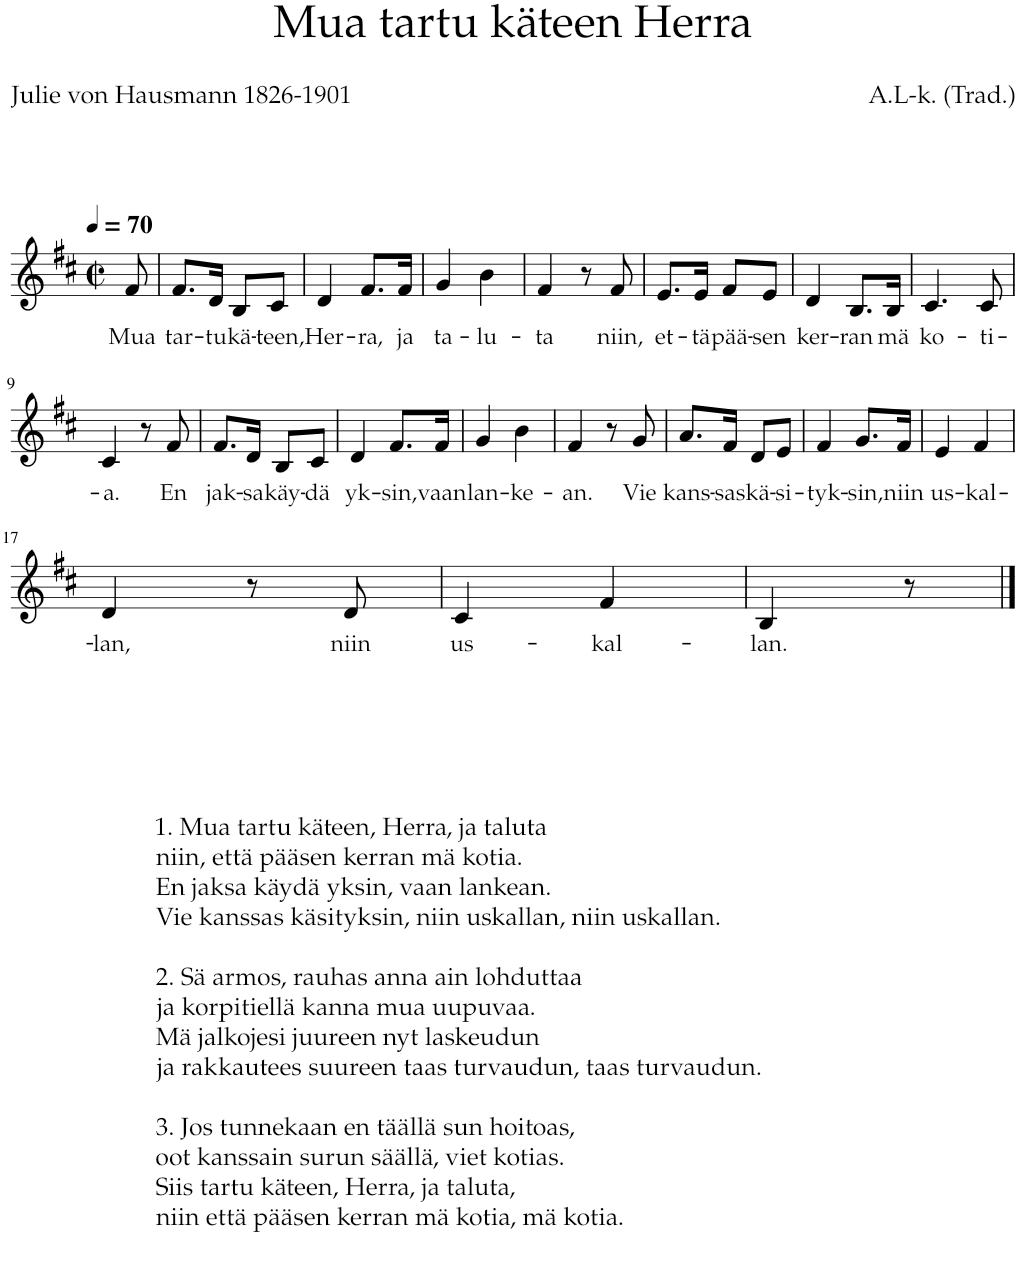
**kern	**text
*part1	*part1
*staff1	*staff1
*I"Staff	*
*clefG2	*
*k[f#c#]	*
*M2/2	*
*met(c|)	*
*MM70	*
=1	=1
!	!LO:LY:b
8f#/	Mua
=2	=2
!	!LO:LY:b
8.f#/L	tar-
!	!LO:LY:b
16d/Jk	-tu
!	!LO:LY:b
8B/L	kä-
!	!LO:LY:b
8c#/J	-teen,
=3	=3
!	!LO:LY:b
4d/	Her-
!	!LO:LY:b
8.f#/L	-ra,
!	!LO:LY:b
16f#/Jk	ja
=4	=4
!	!LO:LY:b
4g/	ta-
!	!LO:LY:b
4b\	-lu-
=5	=5
!	!LO:LY:b
4f#/	-ta
8r	.
!	!LO:LY:b
8f#/	niin,
=6	=6
!	!LO:LY:b
8.e/L	et-
!	!LO:LY:b
16e/Jk	-tä
!	!LO:LY:b
8f#/L	pää-
!	!LO:LY:b
8e/J	-sen
=7	=7
!	!LO:LY:b
4d/	ker-
!	!LO:LY:b
8.B/L	-ran
!	!LO:LY:b
16B/Jk	mä
=8	=8
!	!LO:LY:b
4.c#/	ko-
!	!LO:LY:b
8c#/	-ti-
!!LO:LB:g=z
=9	=9
!	!LO:LY:b
4c#/	-a.
8r	.
!	!LO:LY:b
8f#/	En
=10	=10
!	!LO:LY:b
8.f#/L	jak-
!	!LO:LY:b
16d/Jk	-sa
!	!LO:LY:b
8B/L	käy-
!	!LO:LY:b
8c#/J	-dä
=11	=11
!	!LO:LY:b
4d/	yk-
!	!LO:LY:b
8.f#/L	-sin,
!	!LO:LY:b
16f#/Jk	vaan
=12	=12
!	!LO:LY:b
4g/	lan-
!	!LO:LY:b
4b\	-ke-
=13	=13
!	!LO:LY:b
4f#/	-an.
8r	.
!	!LO:LY:b
8g/	Vie
=14	=14
!	!LO:LY:b
8.a/L	kans-
!	!LO:LY:b
16f#/Jk	-sas
!	!LO:LY:b
8d/L	kä-
!	!LO:LY:b
8e/J	-si-
=15	=15
!	!LO:LY:b
4f#/	-tyk-
!	!LO:LY:b
8.g/L	-sin,
!	!LO:LY:b
16f#/Jk	niin
=16	=16
!	!LO:LY:b
4e/	us-
!	!LO:LY:b
4f#/	-kal-
!!LO:LB:g=z
=17	=17
!LO:TX:b:t=1. Mua tartu käteen, Herra, ja taluta	!
!LO:TX:b:t=niin, että pääsen kerran mä kotia.	!
!LO:TX:b:t=En jaksa käydä yksin, vaan lankean.	!
!LO:TX:b:t=Vie kanssas käsityksin, niin uskallan, niin uskallan.	!
!LO:TX:b:t=2. Sä armos, rauhas anna ain lohduttaa	!
!LO:TX:b:t=ja korpitiellä kanna mua uupuvaa.	!
!LO:TX:b:t=Mä jalkojesi juureen nyt laskeudun	!
!LO:TX:b:t=ja rakkautees suureen taas turvaudun, taas turvaudun.	!
!LO:TX:b:t=3. Jos tunnekaan en täällä sun hoitoas,	!
!LO:TX:b:t=oot kanssain surun säällä, viet kotias.	!
!LO:TX:b:t=Siis tartu käteen, Herra, ja taluta,	!
!LO:TX:b:t=niin että pääsen kerran mä kotia, mä kotia.	!
!	!LO:LY:b
4d/	-lan,
8r	.
!	!LO:LY:b
8d/	niin
=18	=18
!	!LO:LY:b
4c#/	us-
!	!LO:LY:b
4f#/	-kal-
=19	=19
!	!LO:LY:b
4B/	-lan.
8r	.
==	==
*-	*-
